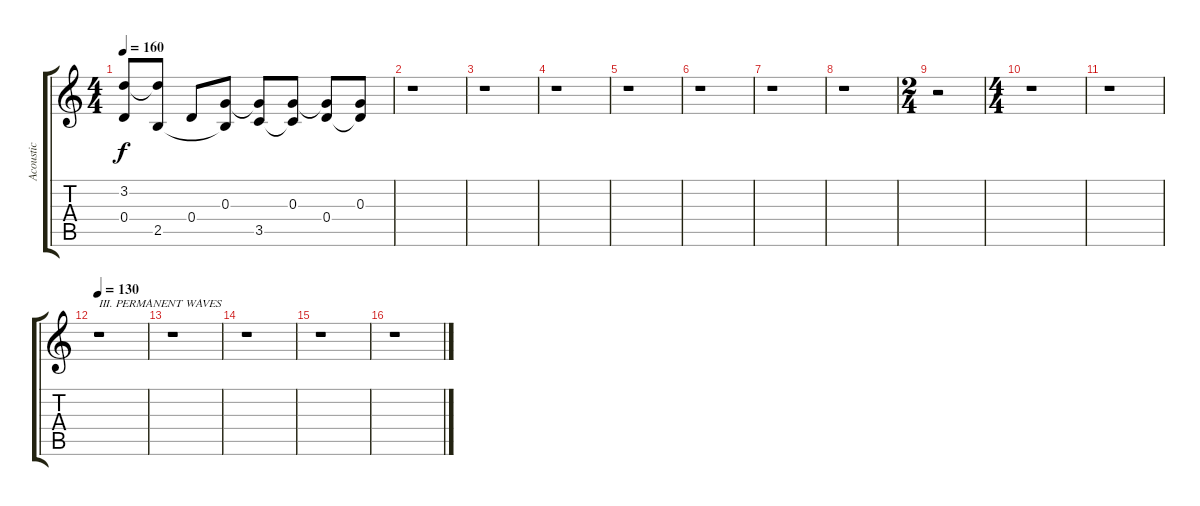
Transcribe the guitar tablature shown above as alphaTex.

\track ("Acoustic" "Acoustic") {instrument acousticguitarnylon}
\staff {score tabs}
\tuning (E4 B3 G3 D3 A2 E2) {hide}
\ts (4 4)
\tempo 160
\clef g2
\ks c
(3.2 0.4{t}).8{dy f} (3.2{t} 2.5).8 0.4.8 (0.3 2.5{t}).8 (0.3{t} 3.5).8 (0.3 3.5{t}).8 (0.3{t} 0.4).8 (0.3 0.4{t}).8 |
r.1 |
r.1 |
r.1 |
r.1 |
r.1 |
r.1 |
r.1 |
\ts (2 4)
r.2 |
\ts (4 4)
r.1 |
r.1 |
\tempo 130
r.1{txt "III. PERMANENT WAVES"} |
r.1 |
r.1 |
r.1 |
r.1
